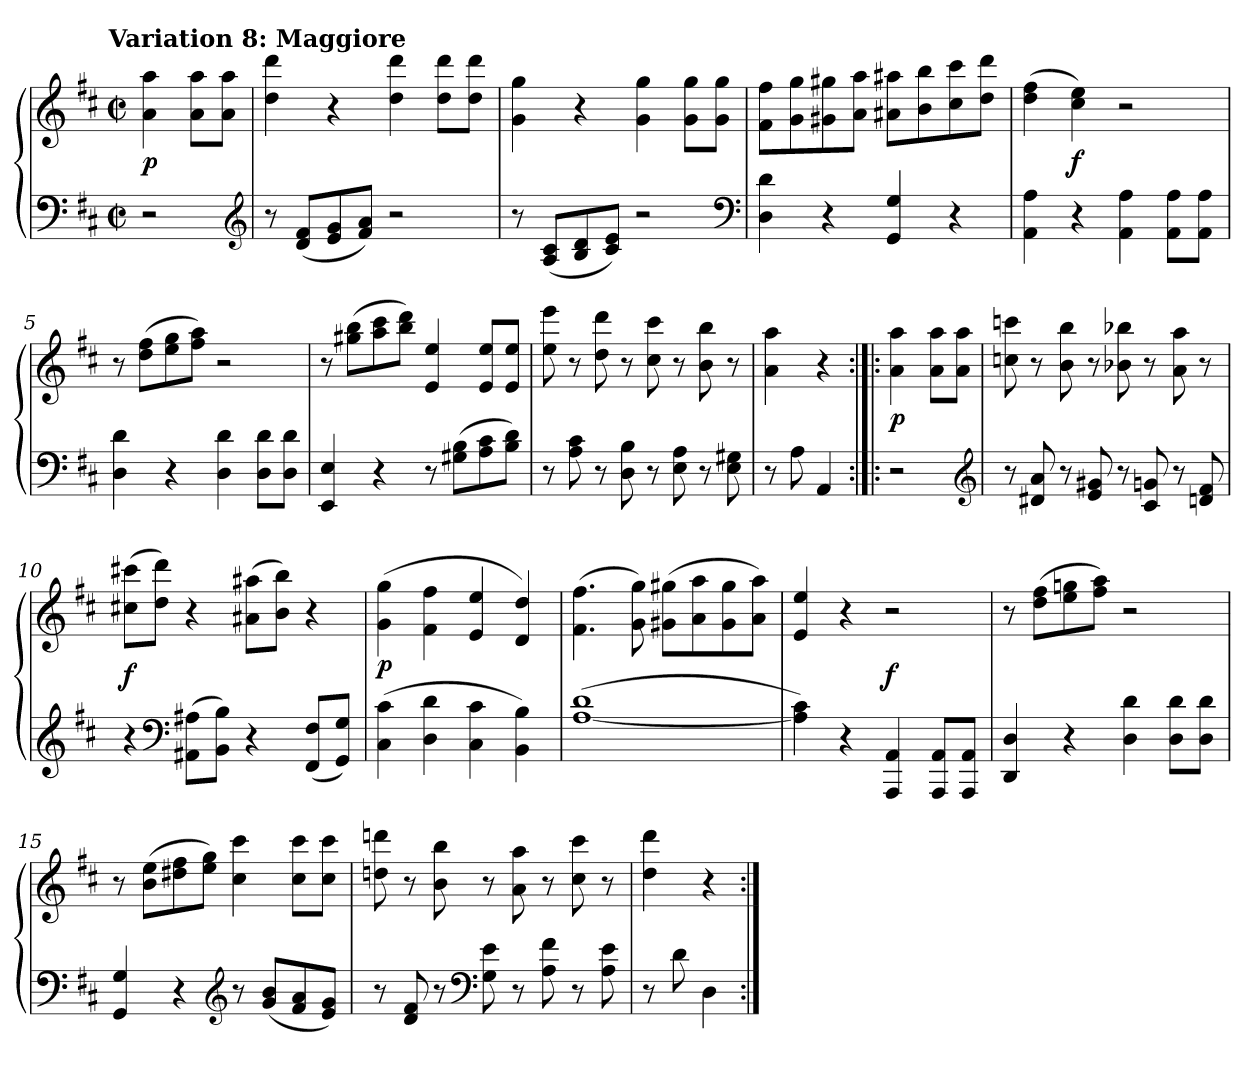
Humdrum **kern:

**kern	**kern	**dynam
*part1	*part1	*part1
*staff2	*staff1	*staff1/2
*clefF4	*clefG2	*
*k[f#c#]	*k[f#c#]	*
*D:	*D:	*
!!LO:TX:omd:t=Variation 8&colon; Maggiore
*M2/2	*M2/2	*
*met(c|)	*met(c|)	*
=	=	=
2r	4a 4aa	p
.	8a 8aaL	.
.	8a 8aaJ	.
*clefG2	*	*
=1	=1	=1
8r	4dd 4ddd	.
(8d 8f#L	.	.
8e 8g	4r	.
8f# 8aJ)	.	.
2r	4dd 4ddd	.
.	8dd 8dddL	.
.	8dd 8dddJ	.
=2	=2	=2
8r	4g 4gg	.
(8A 8c#L	.	.
8B 8d	4r	.
8c# 8eJ)	.	.
2r	4g 4gg	.
.	8g 8ggL	.
.	8g 8ggJ	.
*clefF4	*	*
=3	=3	=3
4D 4d	8f# 8ff#L	.
.	8g 8gg	.
4r	8g#X 8gg#X	.
.	8a 8aaJ	.
4GG 4G	8a#X 8aa#XL	.
.	8b 8bb	.
4r	8cc# 8ccc#	.
.	8dd 8dddJ	.
=4	=4	=4
4AA 4A	(4dd 4ff#	.
4r	4cc# 4ee)	f
4AA 4A	2r	.
8AA 8AL	.	.
8AA 8AJ	.	.
=5	=5	=5
4D 4d	8r	.
.	(8dd 8ff#L	.
4r	8ee 8gg	.
.	8ff# 8aaJ)	.
4D 4d	2r	.
8D 8dL	.	.
8D 8dJ	.	.
=6	=6	=6
4EE 4E	8r	.
.	(8gg#X 8bbL	.
4r	8aa 8ccc#	.
.	8bb 8dddJ)	.
8r	4e 4ee	.
(8G#X 8BL	.	.
8A 8c#	8e 8eeL	.
8B 8dJ)	8e 8eeJ	.
=7	=7	=7
8r	8ee 8eee	.
8A 8c#	8r	.
8r	8dd 8ddd	.
8D 8B	8r	.
8r	8cc# 8ccc#	.
8E 8A	8r	.
8r	8b 8bb	.
8E 8G#X	8r	.
=8	=8	=8
8r	4a 4aa	.
8A	.	.
4AA	4r	.
=:|!|:	=:|!|:	=:|!|:
2r	4a 4aa	p
.	8a 8aaL	.
.	8a 8aaJ	.
*clefG2	*	*
=9	=9	=9
8r	8ccn 8cccn	.
8d#X 8a	8r	.
8r	8b 8bb	.
8e 8g#X	8r	.
8r	8b-X 8bb-X	.
8c# 8gn	8r	.
8r	8a 8aa	.
8dn 8f#	8r	.
=10	=10	=10
4r	(8cc#X 8ccc#XL	f
.	8dd 8dddJ)	.
*clefF4	*	*
(8AA#X 8A#XL	4r	.
8BB 8BJ)	.	.
4r	(8a#X 8aa#XL	.
.	8b 8bbJ)	.
(8FF# 8F#L	4r	.
8GG 8GJ)	.	.
=11	=11	=11
(4C# 4c#	(4g 4gg	p
4D 4d	4f# 4ff#	.
4C# 4c#	4e 4ee	.
4BB 4B)	4d 4dd)	.
=12	=12	=12
([1A 1d	(4.f# 4.ff#	.
.	8g 8gg)	.
.	(8g#X 8gg#XL	.
.	8a 8aa	.
.	8g# 8gg#	.
.	8a 8aaJ)	.
=13	=13	=13
4A] 4c#)	4e 4ee	.
4r	4r	.
4AAA 4AA	2r	f
8AAA 8AAL	.	.
8AAA 8AAJ	.	.
=14	=14	=14
4DD 4D	8r	.
.	(8dd 8ff#L	.
4r	8ee 8ggn	.
.	8ff# 8aaJ)	.
4D 4d	2r	.
8D 8dL	.	.
8D 8dJ	.	.
=15	=15	=15
4GG 4G	8r	.
.	(8b 8eeL	.
4r	8dd#X 8ff#	.
.	8ee 8ggJ)	.
*clefG2	*	*
8r	4cc# 4ccc#	.
(8g 8bL	.	.
8f# 8a	8cc# 8ccc#L	.
8e 8gJ)	8cc# 8ccc#J	.
=16	=16	=16
8r	8ddn 8dddn	.
8d 8f#	8r	.
8r	8b 8bb	.
*clefF4	*	*
8G 8e	8r	.
8r	8a 8aa	.
8A 8f#	8r	.
8r	8cc# 8ccc#	.
8A 8e	8r	.
=17	=17	=17
8r	4dd 4ddd	.
8d	.	.
4D	4r	.
=:|!	=:|!	=:|!
*-	*-	*-
